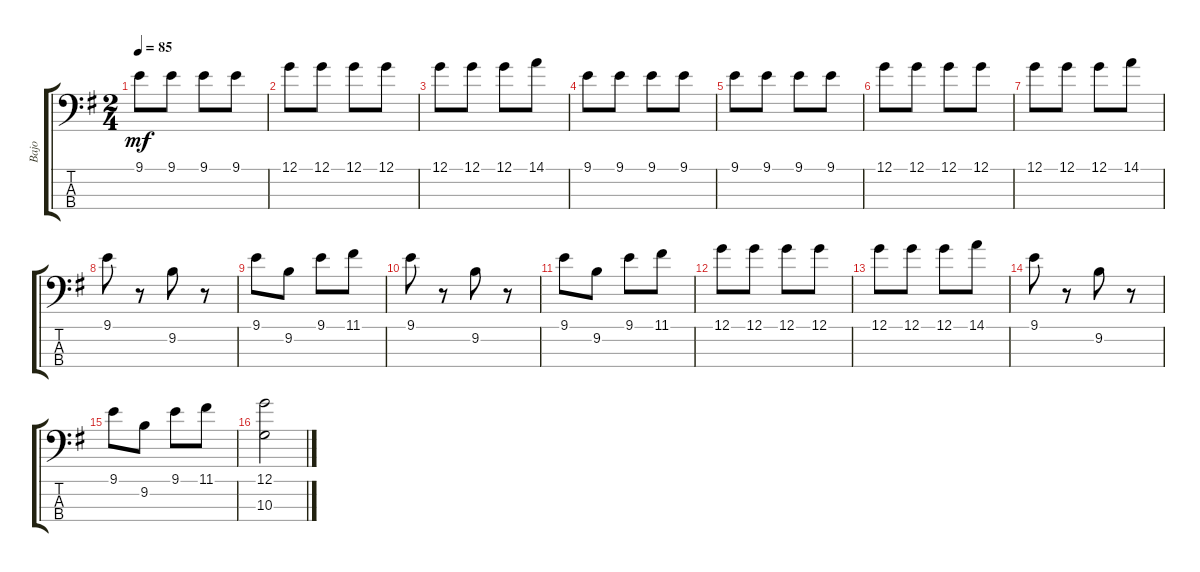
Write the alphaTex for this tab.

\track ("Bajo" "Bajo") {instrument electricbassfinger}
\staff {score tabs}
\tuning (G2 D2 A1 E1) {hide}
\ts (2 4)
\tempo 85
\clef f4
\ks g
9.1.8{dy mf} 9.1.8 9.1.8 9.1.8 |
12.1.8 12.1.8 12.1.8 12.1.8 |
12.1.8 12.1.8 12.1.8 14.1.8 |
9.1.8 9.1.8 9.1.8 9.1.8 |
9.1.8 9.1.8 9.1.8 9.1.8 |
12.1.8 12.1.8 12.1.8 12.1.8 |
12.1.8 12.1.8 12.1.8 14.1.8 |
9.1.8 r.8 9.2.8 r.8 |
9.1.8 9.2.8 9.1.8 11.1.8 |
9.1.8 r.8 9.2.8 r.8 |
9.1.8 9.2.8 9.1.8 11.1.8 |
12.1.8 12.1.8 12.1.8 12.1.8 |
12.1.8 12.1.8 12.1.8 14.1.8 |
9.1.8 r.8 9.2.8 r.8 |
9.1.8 9.2.8 9.1.8 11.1.8 |
(12.1 10.3).2
